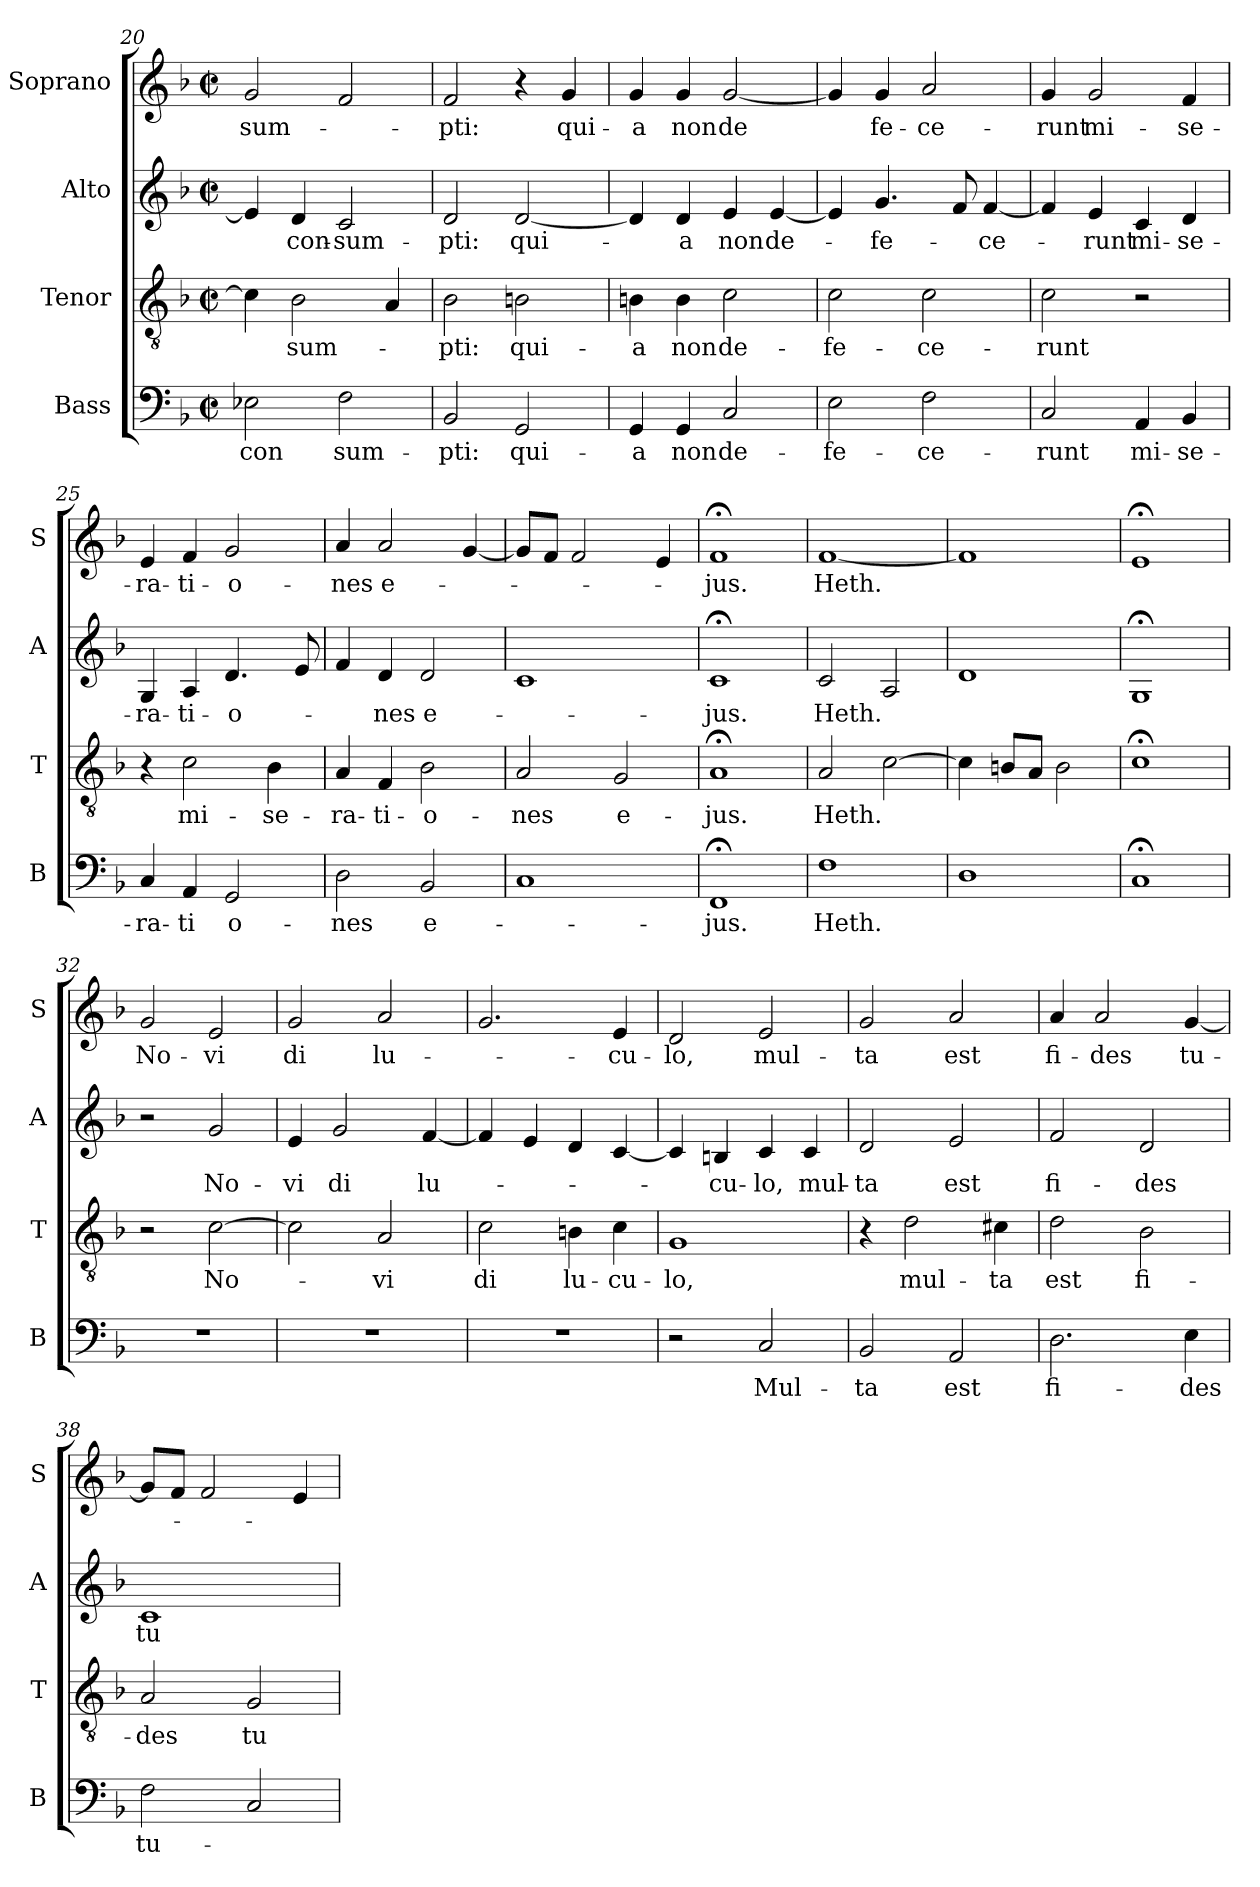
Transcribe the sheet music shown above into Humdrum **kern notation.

**kern	**text	**kern	**text	**kern	**text	**kern	**text
*part4	*part4	*part3	*part3	*part2	*part2	*part1	*part1
*staff4	*staff4	*staff3	*staff3	*staff2	*staff2	*staff1	*staff1
*I"Bass	*	*I"Tenor	*	*I"Alto	*	*I"Soprano	*
*I'B	*	*I'T	*	*I'A	*	*I'S	*
*clefF4	*	*clefGv2	*	*clefG2	*	*clefG2	*
*k[b-]	*	*k[b-]	*	*k[b-]	*	*k[b-]	*
*F:	*	*F:	*	*F:	*	*F:	*
*M2/2	*	*M2/2	*	*M2/2	*	*M2/2	*
*met(c|)	*	*met(c|)	*	*met(c|)	*	*met(c|)	*
=20	=20	=20	=20	=20	=20	=20	=20
!	!LO:LY:b	!	!	!	!	!	!LO:LY:b
2E-X\	con	4c\]	.	4e-/]	.	2g/	-sum-
!	!	!	!LO:LY:b	!	!LO:LY:b	!	!
.	.	2B-\	-sum-	4d/	con-	.	.
!	!LO:LY:b	!	!	!	!LO:LY:b	!	!
2F\	sum-	.	.	2c/	-sum-	2f/	.
.	.	4A/	.	.	.	.	.
=21	=21	=21	=21	=21	=21	=21	=21
!	!LO:LY:b	!	!LO:LY:b	!	!LO:LY:b	!	!LO:LY:b
2BB-/	-pti:	2B-\	-pti:	2d/	-pti:	2f/	-pti:
!	!LO:LY:b	!	!LO:LY:b	!	!LO:LY:b	!	!
2GG/	qui-	2Bn\	qui-	[2d/	qui-	4r	.
!	!	!	!	!	!	!	!LO:LY:b
.	.	.	.	.	.	4g/	qui-
=22	=22	=22	=22	=22	=22	=22	=22
!	!LO:LY:b	!	!LO:LY:b	!	!	!	!LO:LY:b
4GG/	-a	4Bn\	-a	4d/]	.	4g/	-a
!	!LO:LY:b	!	!LO:LY:b	!	!LO:LY:b	!	!LO:LY:b
4GG/	non	4B\	non	4d/	-a	4g/	non
!	!LO:LY:b	!	!LO:LY:b	!	!LO:LY:b	!	!LO:LY:b
2C/	de-	2c\	de-	4e/	non	[2g/	de
!	!	!	!	!	!LO:LY:b	!	!
.	.	.	.	[4e/	de-	.	.
=23	=23	=23	=23	=23	=23	=23	=23
!	!LO:LY:b	!	!LO:LY:b	!	!	!	!
2E\	-fe-	2c\	-fe-	4e/]	.	4g/]	.
!	!	!	!	!	!LO:LY:b	!	!LO:LY:b
.	.	.	.	4.g/	-fe-	4g/	fe-
!	!LO:LY:b	!	!LO:LY:b	!	!	!	!LO:LY:b
2F\	-ce-	2c\	-ce-	.	.	2a/	-ce-
.	.	.	.	8f/	.	.	.
!	!	!	!	!	!LO:LY:b	!	!
.	.	.	.	[4f/	-ce-	.	.
=24	=24	=24	=24	=24	=24	=24	=24
!	!LO:LY:b	!	!LO:LY:b	!	!	!	!LO:LY:b
2C/	-runt	2c\	-runt	4f/]	.	4g/	-runt
!	!	!	!	!	!LO:LY:b	!	!LO:LY:b
.	.	.	.	4e/	-runt	2g/	mi-
!	!LO:LY:b	!	!	!	!LO:LY:b	!	!
4AA/	mi-	2r	.	4c/	mi-	.	.
!	!LO:LY:b	!	!	!	!LO:LY:b	!	!LO:LY:b
4BB-/	-se-	.	.	4d/	-se-	4f/	-se-
!!LO:LB:g=z
=25	=25	=25	=25	=25	=25	=25	=25
!	!LO:LY:b	!	!	!	!LO:LY:b	!	!LO:LY:b
4C/	-ra-	4r	.	4G/	-ra-	4e/	-ra-
!	!LO:LY:b	!	!LO:LY:b	!	!LO:LY:b	!	!LO:LY:b
4AA/	-ti	2c\	mi-	4A/	-ti-	4f/	-ti-
!	!LO:LY:b	!	!	!	!LO:LY:b	!	!LO:LY:b
2GG/	o-	.	.	4.d/	-o-	2g/	-o-
!	!	!	!LO:LY:b	!	!	!	!
.	.	4B-\	-se-	.	.	.	.
.	.	.	.	8e/	.	.	.
=26	=26	=26	=26	=26	=26	=26	=26
!	!LO:LY:b	!	!LO:LY:b	!	!	!	!LO:LY:b
2D\	-nes	4A/	-ra-	4f/	.	4a/	-nes
!	!	!	!LO:LY:b	!	!LO:LY:b	!	!LO:LY:b
.	.	4F/	-ti-	4d/	-nes	2a/	e-
!	!LO:LY:b	!	!LO:LY:b	!	!LO:LY:b	!	!
2BB-/	e-	2B-\	-o-	2d/	e-	.	.
.	.	.	.	.	.	[4g/	.
=27	=27	=27	=27	=27	=27	=27	=27
!	!	!	!LO:LY:b	!	!	!	!
1C	.	2A/	-nes	1c	.	8g/L]	.
.	.	.	.	.	.	8f/J	.
.	.	.	.	.	.	2f/	.
!	!	!	!LO:LY:b	!	!	!	!
.	.	2G/	e-	.	.	.	.
.	.	.	.	.	.	4e/	.
=28	=28	=28	=28	=28	=28	=28	=28
!	!LO:LY:b	!	!LO:LY:b	!	!LO:LY:b	!	!LO:LY:b
1FF;<	-jus.	1A;<	-jus.	1c;<	-jus.	1f;<	-jus.
=29	=29	=29	=29	=29	=29	=29	=29
!	!LO:LY:b	!	!LO:LY:b	!	!LO:LY:b	!	!LO:LY:b
1F	Heth.	2A/	Heth.	2c/	Heth.	[1f	Heth.
.	.	[2c\	.	2A/	.	.	.
=30	=30	=30	=30	=30	=30	=30	=30
1D	.	4c\]	.	1d	.	1f]	.
.	.	8Bn/L	.	.	.	.	.
.	.	8A/J	.	.	.	.	.
.	.	2B\	.	.	.	.	.
!!LO:LB:g=z
=31	=31	=31	=31	=31	=31	=31	=31
1C;<	.	1c;<	.	1G;<	.	1e;<	.
=32	=32	=32	=32	=32	=32	=32	=32
!	!	!	!	!	!	!	!LO:LY:b
1r	.	2r	.	2r	.	2g/	No-
!	!	!	!LO:LY:b	!	!LO:LY:b	!	!LO:LY:b
.	.	[2c\	No-	2g/	No-	2e/	-vi
=33	=33	=33	=33	=33	=33	=33	=33
!	!	!	!	!	!LO:LY:b	!	!LO:LY:b
1r	.	2c\]	.	4e/	-vi	2g/	di
!	!	!	!	!	!LO:LY:b	!	!
.	.	.	.	2g/	di	.	.
!	!	!	!LO:LY:b	!	!	!	!LO:LY:b
.	.	2A/	-vi	.	.	2a/	lu-
!	!	!	!	!	!LO:LY:b	!	!
.	.	.	.	[4f/	lu-	.	.
=34	=34	=34	=34	=34	=34	=34	=34
!	!	!	!LO:LY:b	!	!	!	!
1r	.	2c\	di	4f/]	.	2.g/	.
.	.	.	.	4e/	.	.	.
!	!	!	!LO:LY:b	!	!	!	!
.	.	4Bn\	lu-	4d/	.	.	.
!	!	!	!LO:LY:b	!	!	!	!LO:LY:b
.	.	4c\	-cu-	[4c/	.	4e/	-cu-
=35	=35	=35	=35	=35	=35	=35	=35
!	!	!	!LO:LY:b	!	!	!	!LO:LY:b
2r	.	1G	-lo,	4c/]	.	2d/	-lo,
!	!	!	!	!	!LO:LY:b	!	!
.	.	.	.	4Bn/	-cu-	.	.
!	!LO:LY:b	!	!	!	!LO:LY:b	!	!LO:LY:b
2C/	Mul-	.	.	4c/	-lo,	2e/	mul-
!	!	!	!	!	!LO:LY:b	!	!
.	.	.	.	4c/	mul-	.	.
=36	=36	=36	=36	=36	=36	=36	=36
!	!LO:LY:b	!	!	!	!LO:LY:b	!	!LO:LY:b
2BB-/	-ta	4r	.	2d/	-ta	2g/	-ta
!	!	!	!LO:LY:b	!	!	!	!
.	.	2d\	mul-	.	.	.	.
!	!LO:LY:b	!	!	!	!LO:LY:b	!	!LO:LY:b
2AA/	est	.	.	2e/	est	2a/	est
!	!	!	!LO:LY:b	!	!	!	!
.	.	4c#X\	-ta	.	.	.	.
!!LO:PB:g=z
=37	=37	=37	=37	=37	=37	=37	=37
!	!LO:LY:b	!	!LO:LY:b	!	!LO:LY:b	!	!LO:LY:b
2.D\	fi-	2d\	est	2f/	fi-	4a/	fi-
!	!	!	!	!	!	!	!LO:LY:b
.	.	.	.	.	.	2a/	-des
!	!	!	!LO:LY:b	!	!LO:LY:b	!	!
.	.	2B-\	fi-	2d/	-des	.	.
!	!LO:LY:b	!	!	!	!	!	!LO:LY:b
4E\	-des	.	.	.	.	[4g/	tu-
=38	=38	=38	=38	=38	=38	=38	=38
!	!LO:LY:b	!	!LO:LY:b	!	!LO:LY:b	!	!
2F\	tu-	2A/	-des	1c	tu-	8g/L]	.
.	.	.	.	.	.	8f/J	.
.	.	.	.	.	.	2f/	.
!	!	!	!LO:LY:b	!	!	!	!
2C/	.	2G/	tu-	.	.	.	.
.	.	.	.	.	.	4e/	.
=	=	=	=	=	=	=	=
*-	*-	*-	*-	*-	*-	*-	*-
